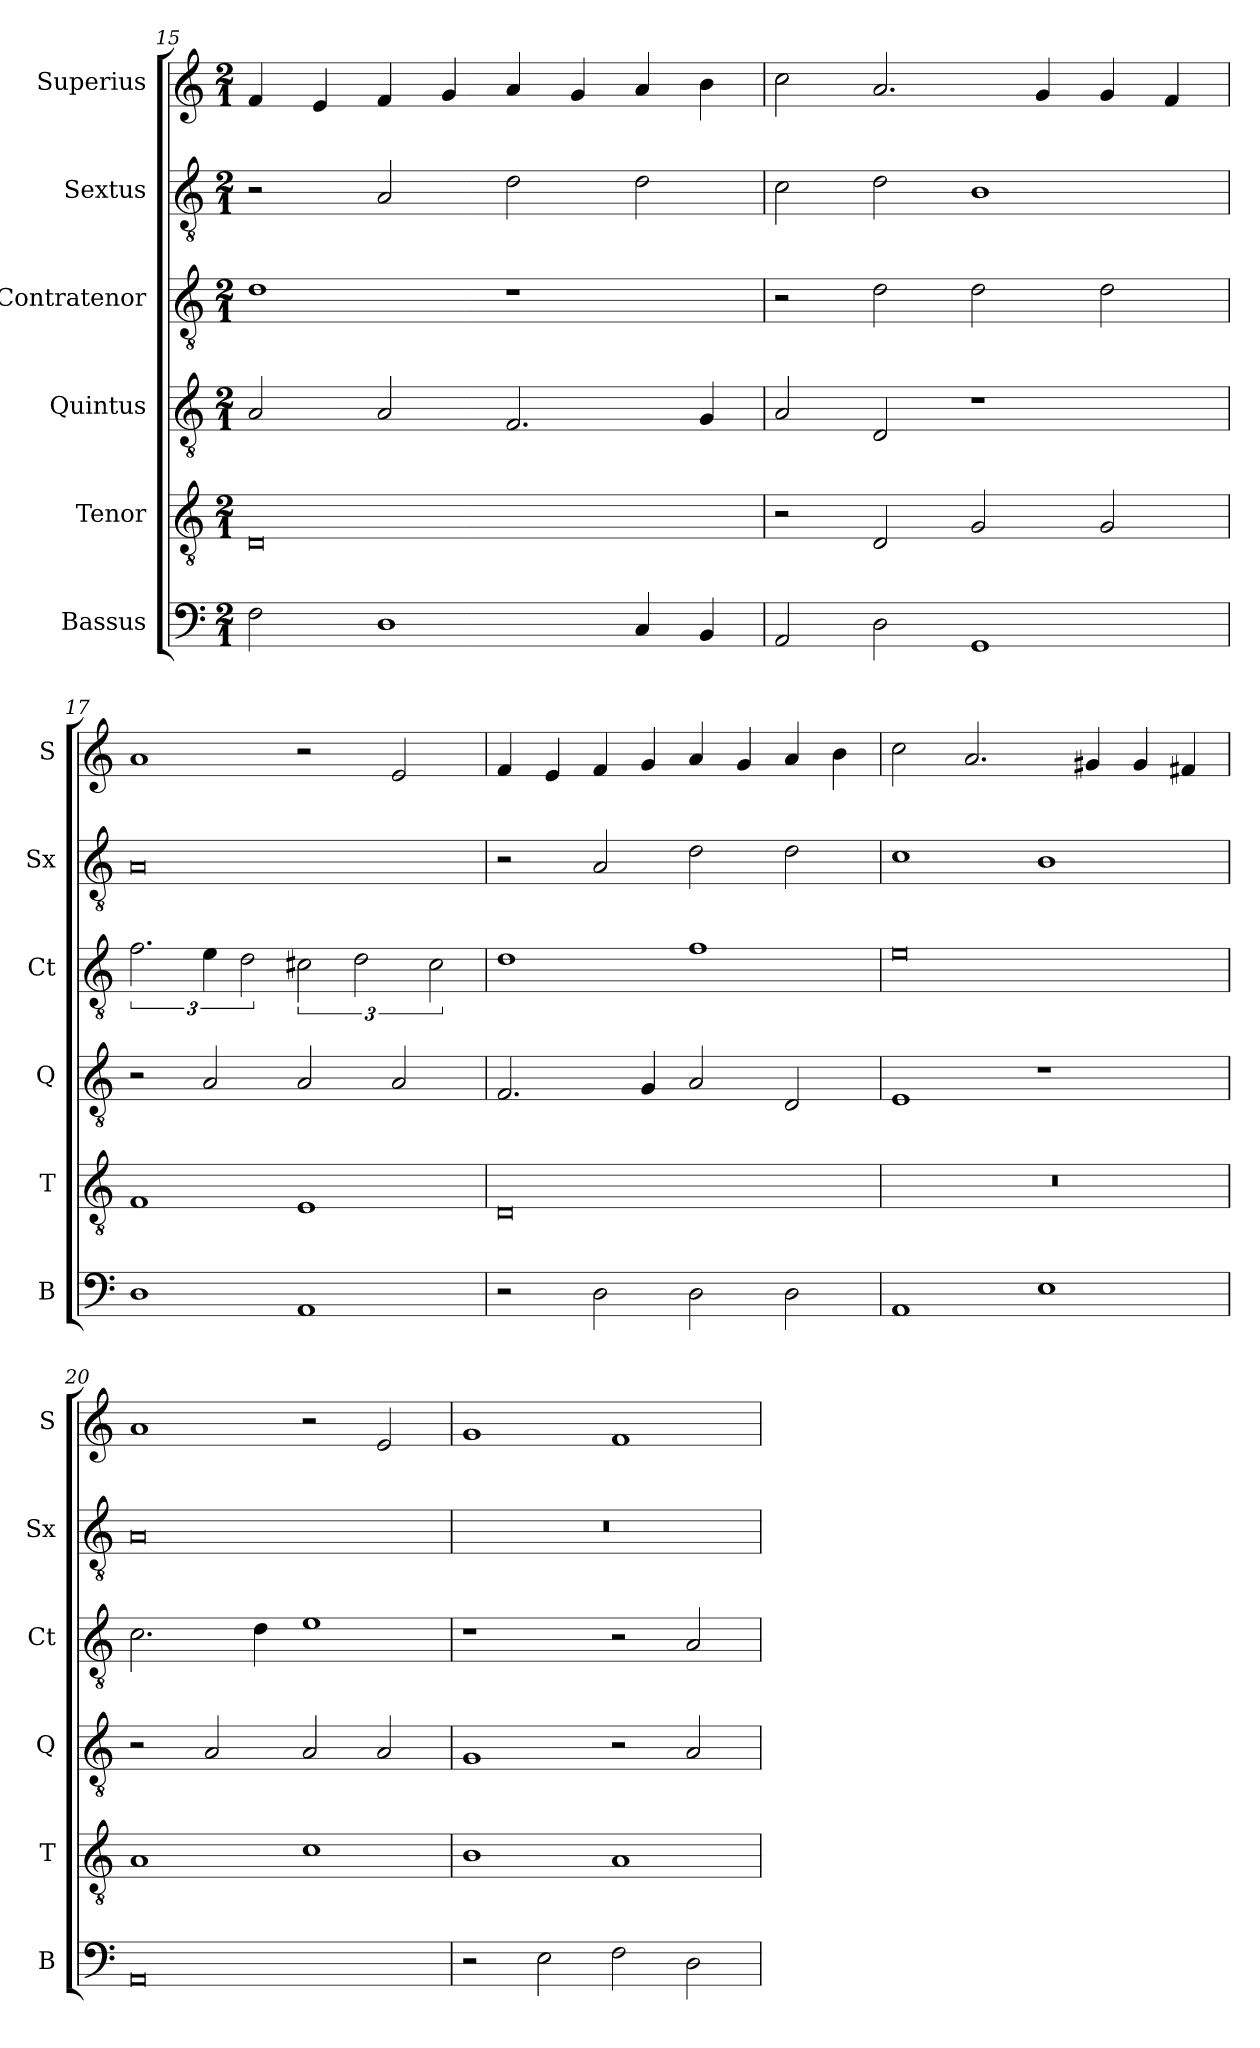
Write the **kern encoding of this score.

**kern	**kern	**kern	**kern	**kern	**kern
*part6	*part5	*part4	*part3	*part2	*part1
*staff6	*staff5	*staff4	*staff3	*staff2	*staff1
*I"Bassus	*I"Tenor	*I"Quintus	*I"Contratenor	*I"Sextus	*I"Superius
*I'B	*I'T	*I'Q	*I'Ct	*I'Sx	*I'S
*clefF4	*clefGv2	*clefGv2	*clefGv2	*clefGv2	*clefG2
*k[]	*k[]	*k[]	*k[]	*k[]	*k[]
*M2/1	*M2/1	*M2/1	*M2/1	*M2/1	*M2/1
=15	=15	=15	=15	=15	=15
2F\	0D	2A/	1d	2r	4f/
.	.	.	.	.	4e/
1D	.	2A/	.	2A/	4f/
.	.	.	.	.	4g/
.	.	2.F/	1r	2d\	4a/
.	.	.	.	.	4g/
4C/	.	.	.	2d\	4a/
4BB/	.	4G/	.	.	4b\
=16	=16	=16	=16	=16	=16
2AA/	2r	2A/	2r	2c\	2cc\
2D\	2D/	2D/	2d\	2d\	2.a/
1GG	2G/	1r	2d\	1B	.
.	.	.	.	.	4g/
.	2G/	.	2d\	.	4g/
.	.	.	.	.	4f/
=17	=17	=17	=17	=17	=17
1D	1F	2r	3.f\	0A	1a
.	.	2A/	6e\	.	.
.	.	.	3d\	.	.
1AA	1E	2A/	3c#X\	.	2r
.	.	.	3d\	.	.
.	.	2A/	.	.	2e/
.	.	.	3c#\	.	.
=18	=18	=18	=18	=18	=18
2r	0D	2.F/	1d	2r	4f/
.	.	.	.	.	4e/
2D\	.	.	.	2A/	4f/
.	.	4G/	.	.	4g/
2D\	.	2A/	1f	2d\	4a/
.	.	.	.	.	4g/
2D\	.	2D/	.	2d\	4a/
.	.	.	.	.	4b\
=19	=19	=19	=19	=19	=19
1AA	0r	1E	0e	1c	2cc\
.	.	.	.	.	2.a/
1E	.	1r	.	1B	.
.	.	.	.	.	4g#X/
.	.	.	.	.	4g#/
.	.	.	.	.	4f#X/
=20	=20	=20	=20	=20	=20
0AA	1A	2r	2.c\	0A	1a
.	.	2A/	.	.	.
.	.	.	4d\	.	.
.	1c	2A/	1e	.	2r
.	.	2A/	.	.	2e/
=21	=21	=21	=21	=21	=21
2r	1B	1G	1r	0r	1g
2E\	.	.	.	.	.
2F\	1A	2r	2r	.	1f
2D\	.	2A/	2A/	.	.
=	=	=	=	=	=
*-	*-	*-	*-	*-	*-
